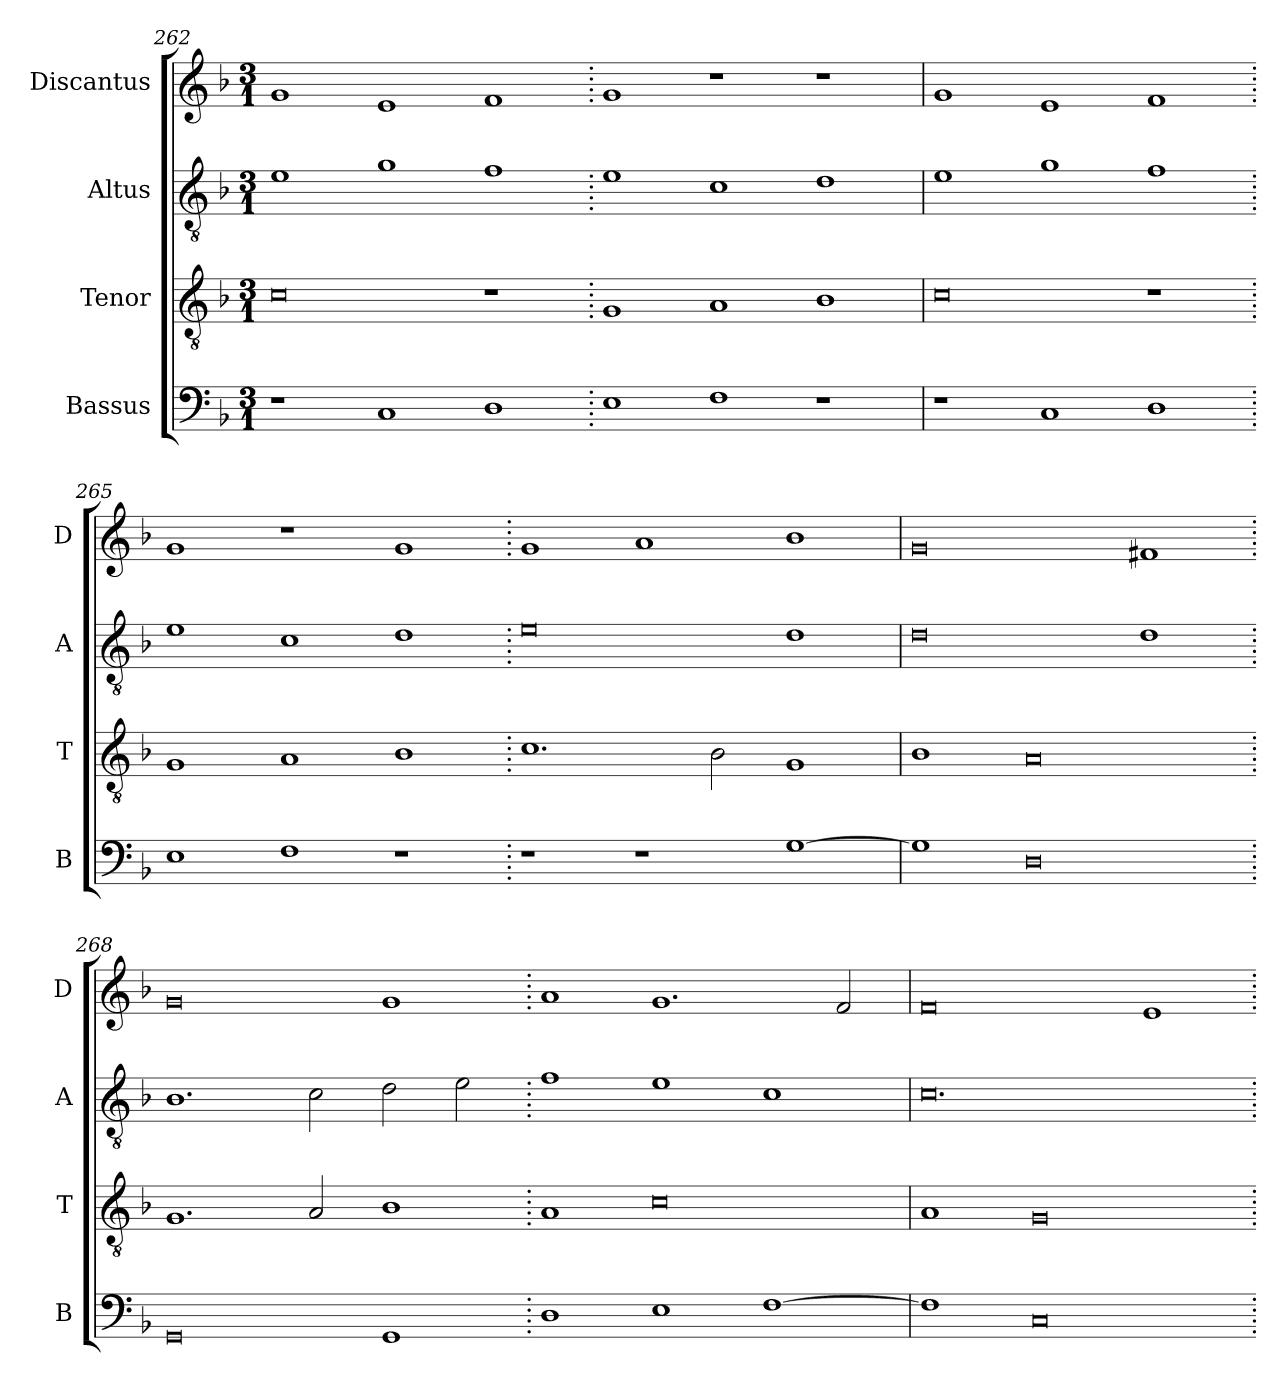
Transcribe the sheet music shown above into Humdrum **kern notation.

**kern	**kern	**kern	**kern
*part4	*part3	*part2	*part1
*staff4	*staff3	*staff2	*staff1
*I"Bassus	*I"Tenor	*I"Altus	*I"Discantus
*I'B	*I'T	*I'A	*I'D
*clefF4	*clefGv2	*clefGv2	*clefG2
*k[b-]	*k[b-]	*k[b-]	*k[b-]
*M3/1	*M3/1	*M3/1	*M3/1
=262	=262	=262	=262
1r	0c	1e	1g
1C	.	1g	1e
1D	1r	1f	1f
=263.	=263.	=263.	=263.
1E	1G	1e	1g
1F	1A	1c	1r
1r	1B-	1d	1r
=264	=264	=264	=264
1r	0c	1e	1g
1C	.	1g	1e
1D	1r	1f	1f
=265.	=265.	=265.	=265.
1E	1G	1e	1g
1F	1A	1c	1r
1r	1B-	1d	1g
=266.	=266.	=266.	=266.
1r	1.c	0e	1g
1r	.	.	1a
.	2B-\	.	.
[1G	1G	1d	1b-
=267	=267	=267	=267
1G]	1B-	0d	0g
0D	0A	.	.
.	.	1d	1f#X
=268.	=268.	=268.	=268.
0GG	1.G	1.B-	0g
.	2A/	2c\	.
1GG	1B-	2d\	1g
.	.	2e\	.
=269.	=269.	=269.	=269.
1D	1A	1f	1a
1E	0c	1e	1.g
[1F	.	1c	.
.	.	.	2f/
=270	=270	=270	=270
1F]	1A	0.c	0f
0C	0G	.	.
.	.	.	1e
=.	=.	=.	=.
*-	*-	*-	*-
